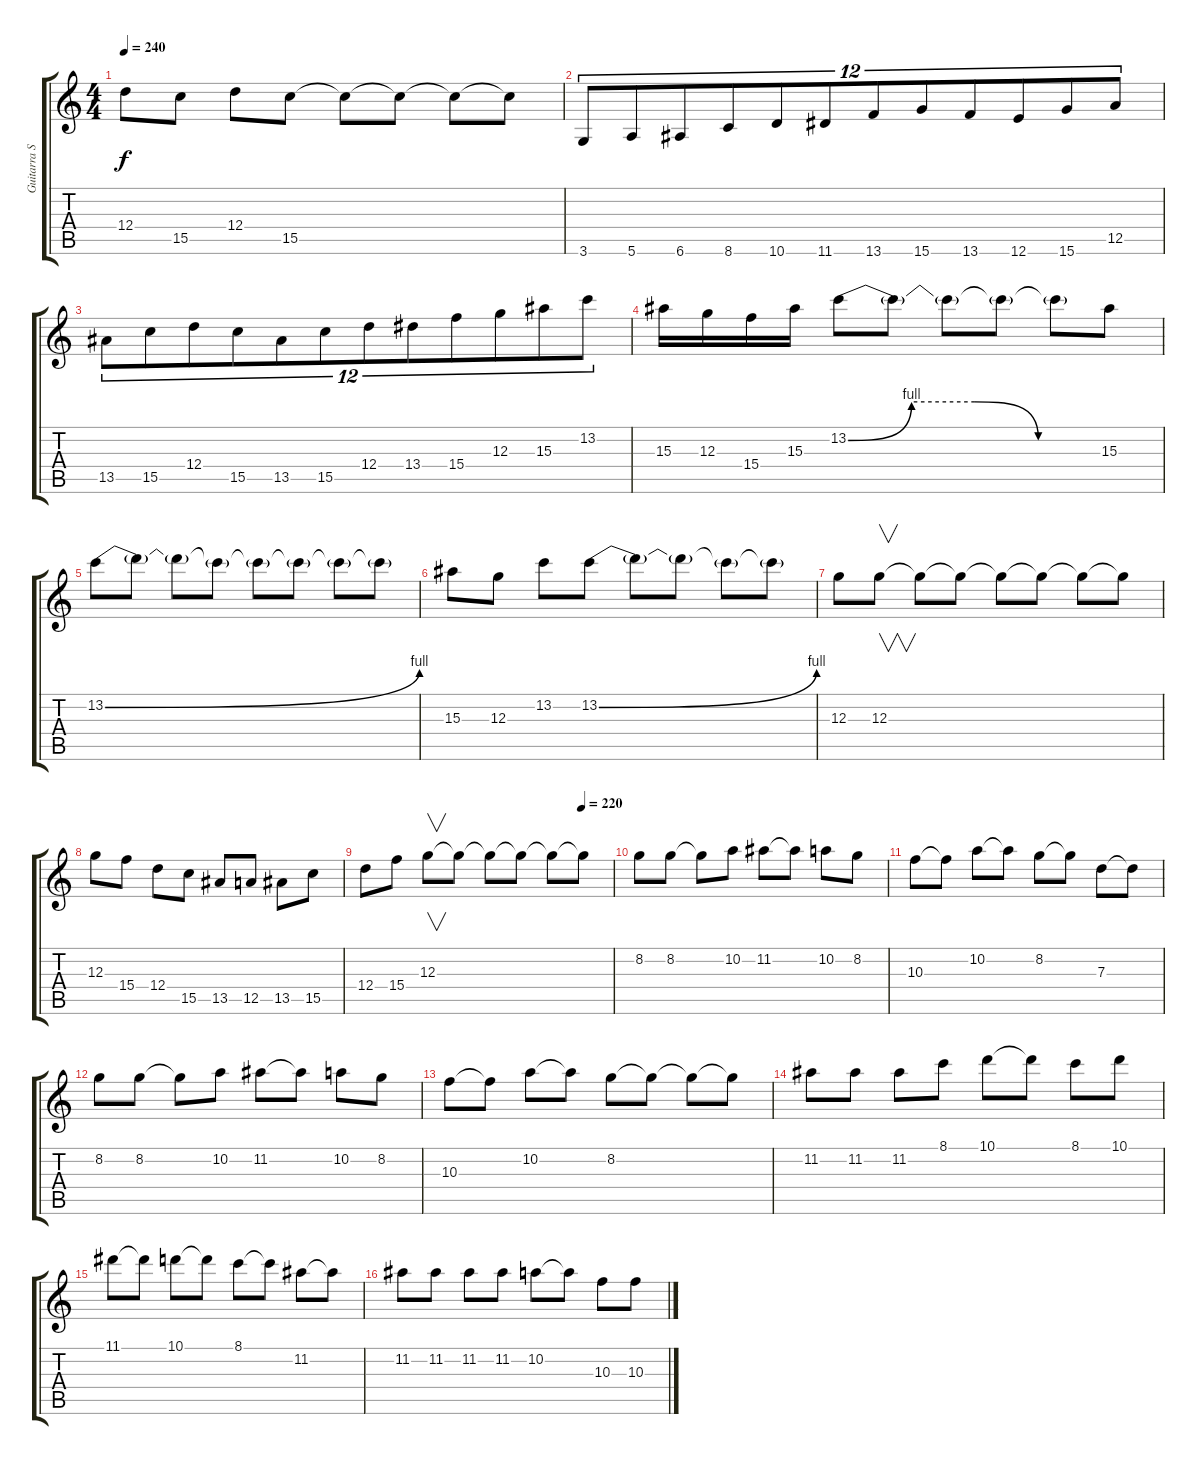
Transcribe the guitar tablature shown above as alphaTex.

\track ("Guitarra Solo" "Guitarra S") {instrument overdrivenguitar}
\staff {score tabs}
\tuning (E4 B3 G3 D3 A2 E2) {hide}
\ts (4 4)
\tempo 240
\clef g2
\ks c
12.4.8{dy f} 15.5.8 12.4.8 15.5.8 15.5{t}.8 15.5{t}.8 15.5{t}.8 15.5{t}.8 |
3.6.8{tu (12 8)} 5.6.8{tu (12 8)} 6.6.8{tu (12 8)} 8.6.8{tu (12 8)} 10.6.8{tu (12 8)} 11.6.8{tu (12 8)} 13.6.8{tu (12 8)} 15.6.8{tu (12 8)} 13.6.8{tu (12 8)} 12.6.8{tu (12 8)} 15.6.8{tu (12 8)} 12.5.8{tu (12 8)} |
13.5.8{tu (12 8)} 15.5.8{tu (12 8)} 12.4.8{tu (12 8)} 15.5.8{tu (12 8)} 13.5.8{tu (12 8)} 15.5.8{tu (12 8)} 12.4.8{tu (12 8)} 13.4.8{tu (12 8)} 15.4.8{tu (12 8)} 12.3.8{tu (12 8)} 15.3.8{tu (12 8)} 13.2.8{tu (12 8)} |
15.3.16 12.3.16 15.4.16 15.3.16 13.2{be (custom 0 0 15 4 30 4 45 0 60 0)}.8 13.2{t}.8 13.2{t}.8 13.2{t}.8 13.2{t}.8 15.3.8 |
13.2{be (bend 0 0 60 4)}.8 13.2{t}.8 13.2{t}.8 13.2{t}.8 13.2{t}.8 13.2{t}.8 13.2{t}.8 13.2{t}.8 |
15.3.8 12.3.8 13.2.8 13.2{be (bend 0 0 60 4)}.8 13.2{t}.8 13.2{t}.8 13.2{t}.8 13.2{t}.8 |
12.3.8 12.3.8{v} 12.3{t}.8 12.3{t}.8 12.3{t}.8 12.3{t}.8 12.3{t}.8 12.3{t}.8 |
12.3.8 15.4.8 12.4.8 15.5.8 13.5.8 12.5.8 13.5.8 15.5.8 |
\tempo (220 0.875)
12.4.8 15.4.8 12.3.8{v} 12.3{t}.8 12.3{t}.8 12.3{t}.8 12.3{t}.8 12.3{t}.8 |
8.2.8 8.2.8 8.2{t}.8 10.2.8 11.2.8 11.2{t}.8 10.2.8 8.2.8 |
10.3.8 10.3{t}.8 10.2.8 10.2{t}.8 8.2.8 8.2{t}.8 7.3.8 7.3{t}.8 |
8.2.8 8.2.8 8.2{t}.8 10.2.8 11.2.8 11.2{t}.8 10.2.8 8.2.8 |
10.3.8 10.3{t}.8 10.2.8 10.2{t}.8 8.2.8 8.2{t}.8 8.2{t}.8 8.2{t}.8 |
11.2.8 11.2.8 11.2.8 8.1.8 10.1.8 10.1{t}.8 8.1.8 10.1.8 |
11.1.8 11.1{t}.8 10.1.8 10.1{t}.8 8.1.8 8.1{t}.8 11.2.8 11.2{t}.8 |
11.2.8 11.2.8 11.2.8 11.2.8 10.2.8 10.2{t}.8 10.3.8 10.3.8
